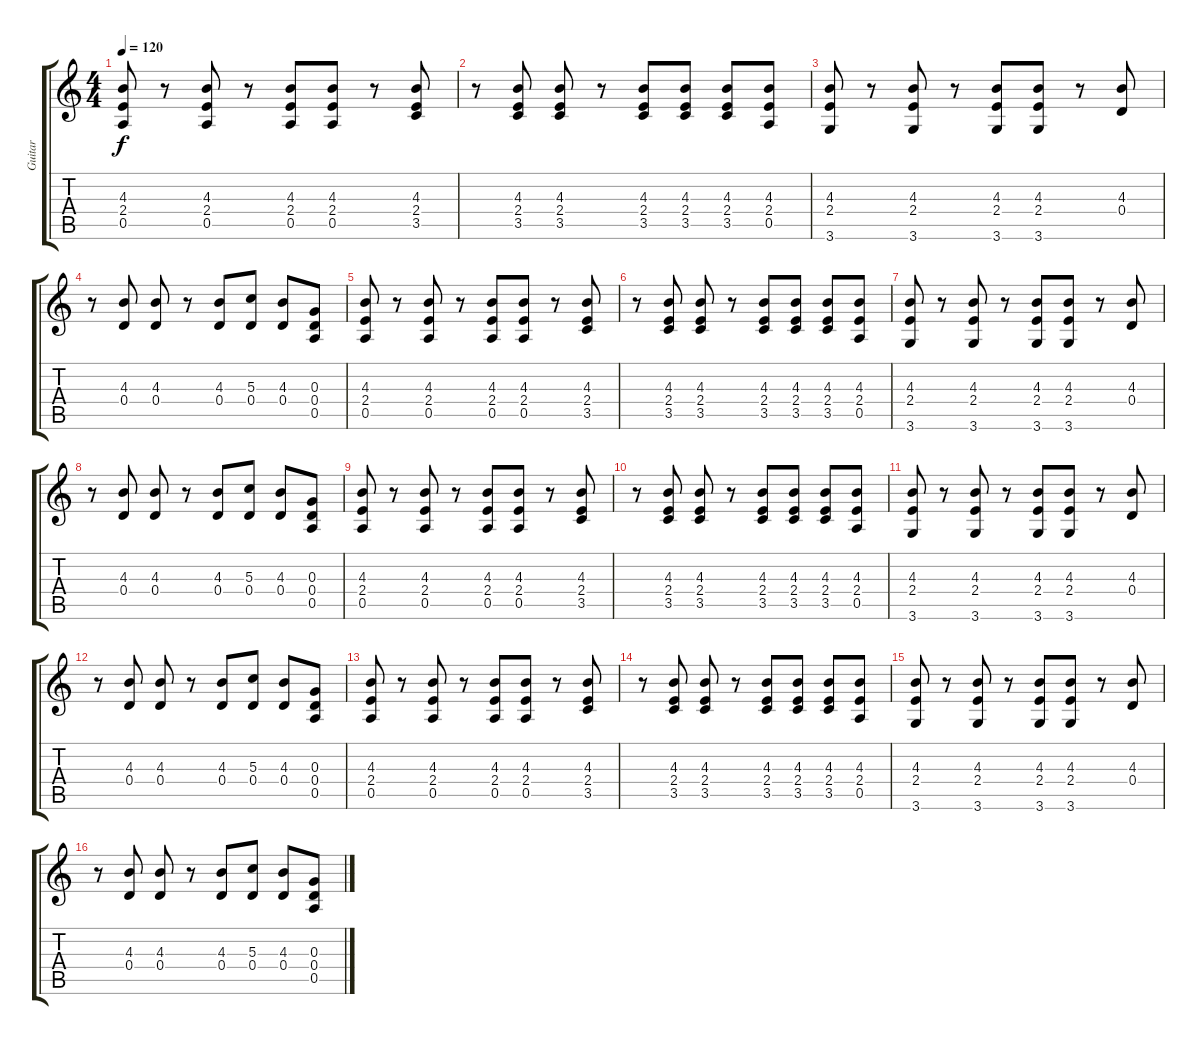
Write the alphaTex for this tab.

\track ("Guitar" "Guitar") {instrument overdrivenguitar}
\staff {score tabs}
\tuning (E4 B3 G3 D3 A2 E2) {hide}
\ts (4 4)
\tempo 120
\clef g2
\ks c
(4.3 2.4 0.5).8{dy f} r.8 (4.3 2.4 0.5).8 r.8 (4.3 2.4 0.5).8 (4.3 2.4 0.5).8 r.8 (4.3 2.4 3.5).8 |
r.8 (4.3 2.4 3.5).8 (4.3 2.4 3.5).8 r.8 (4.3 2.4 3.5).8 (4.3 2.4 3.5).8 (4.3 2.4 3.5).8 (4.3 2.4 0.5).8 |
(4.3 2.4 3.6).8 r.8 (4.3 2.4 3.6).8 r.8 (4.3 2.4 3.6).8 (4.3 2.4 3.6).8 r.8 (4.3 0.4).8 |
r.8 (4.3 0.4).8 (4.3 0.4).8 r.8 (4.3 0.4).8 (5.3 0.4).8 (4.3 0.4).8 (0.3 0.4 0.5).8 |
(4.3 2.4 0.5).8 r.8 (4.3 2.4 0.5).8 r.8 (4.3 2.4 0.5).8 (4.3 2.4 0.5).8 r.8 (4.3 2.4 3.5).8 |
r.8 (4.3 2.4 3.5).8 (4.3 2.4 3.5).8 r.8 (4.3 2.4 3.5).8 (4.3 2.4 3.5).8 (4.3 2.4 3.5).8 (4.3 2.4 0.5).8 |
(4.3 2.4 3.6).8 r.8 (4.3 2.4 3.6).8 r.8 (4.3 2.4 3.6).8 (4.3 2.4 3.6).8 r.8 (4.3 0.4).8 |
r.8 (4.3 0.4).8 (4.3 0.4).8 r.8 (4.3 0.4).8 (5.3 0.4).8 (4.3 0.4).8 (0.3 0.4 0.5).8 |
(4.3 2.4 0.5).8 r.8 (4.3 2.4 0.5).8 r.8 (4.3 2.4 0.5).8 (4.3 2.4 0.5).8 r.8 (4.3 2.4 3.5).8 |
r.8 (4.3 2.4 3.5).8 (4.3 2.4 3.5).8 r.8 (4.3 2.4 3.5).8 (4.3 2.4 3.5).8 (4.3 2.4 3.5).8 (4.3 2.4 0.5).8 |
(4.3 2.4 3.6).8 r.8 (4.3 2.4 3.6).8 r.8 (4.3 2.4 3.6).8 (4.3 2.4 3.6).8 r.8 (4.3 0.4).8 |
r.8 (4.3 0.4).8 (4.3 0.4).8 r.8 (4.3 0.4).8 (5.3 0.4).8 (4.3 0.4).8 (0.3 0.4 0.5).8 |
(4.3 2.4 0.5).8 r.8 (4.3 2.4 0.5).8 r.8 (4.3 2.4 0.5).8 (4.3 2.4 0.5).8 r.8 (4.3 2.4 3.5).8 |
r.8 (4.3 2.4 3.5).8 (4.3 2.4 3.5).8 r.8 (4.3 2.4 3.5).8 (4.3 2.4 3.5).8 (4.3 2.4 3.5).8 (4.3 2.4 0.5).8 |
(4.3 2.4 3.6).8 r.8 (4.3 2.4 3.6).8 r.8 (4.3 2.4 3.6).8 (4.3 2.4 3.6).8 r.8 (4.3 0.4).8 |
r.8 (4.3 0.4).8 (4.3 0.4).8 r.8 (4.3 0.4).8 (5.3 0.4).8 (4.3 0.4).8 (0.3 0.4 0.5).8
